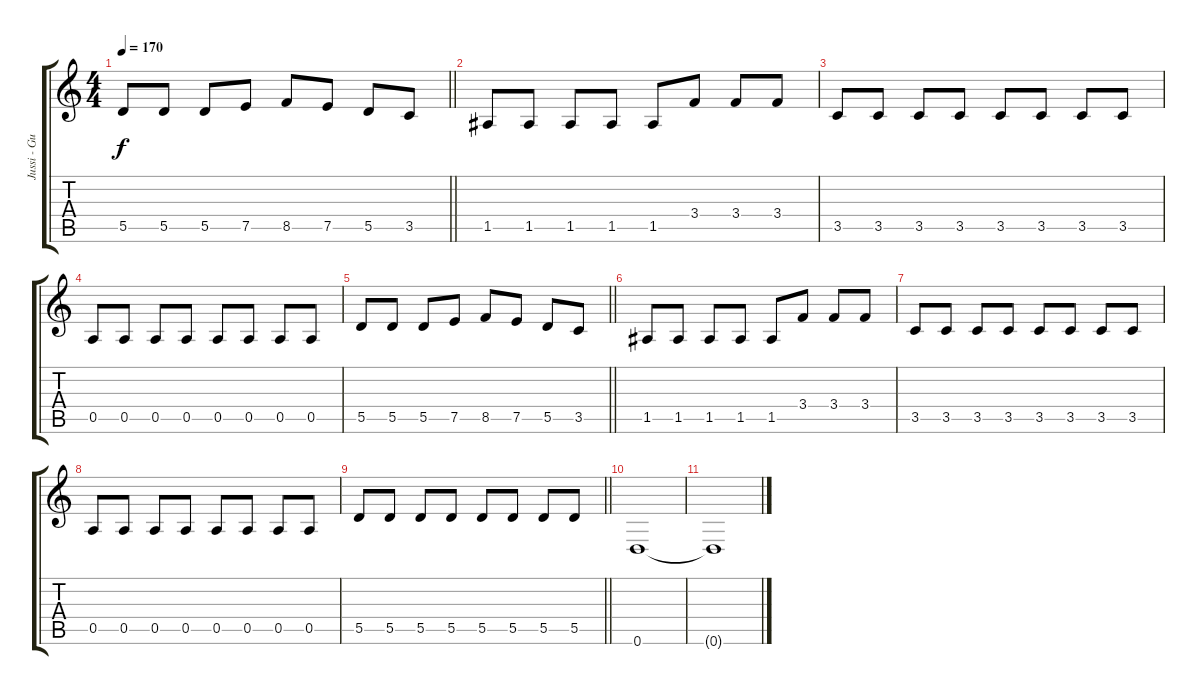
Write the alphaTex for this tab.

\track ("Jussi - Guitar" "Jussi - Gu") {instrument overdrivenguitar}
\staff {score tabs}
\tuning (E4 B3 G3 D3 A2 D2) {hide}
\ts (4 4)
\tempo 170
\clef g2
\barLineRight lightlight
\ks c
5.5.8{dy f} 5.5.8 5.5.8 7.5.8 8.5.8 7.5.8 5.5.8 3.5.8 |
1.5.8 1.5.8 1.5.8 1.5.8 1.5.8 3.4.8 3.4.8 3.4.8 |
3.5.8 3.5.8 3.5.8 3.5.8 3.5.8 3.5.8 3.5.8 3.5.8 |
0.5.8 0.5.8 0.5.8 0.5.8 0.5.8 0.5.8 0.5.8 0.5.8 |
\barLineRight lightlight
5.5.8 5.5.8 5.5.8 7.5.8 8.5.8 7.5.8 5.5.8 3.5.8 |
1.5.8 1.5.8 1.5.8 1.5.8 1.5.8 3.4.8 3.4.8 3.4.8 |
3.5.8 3.5.8 3.5.8 3.5.8 3.5.8 3.5.8 3.5.8 3.5.8 |
0.5.8 0.5.8 0.5.8 0.5.8 0.5.8 0.5.8 0.5.8 0.5.8 |
\barLineRight lightlight
5.5.8 5.5.8 5.5.8 5.5.8 5.5.8 5.5.8 5.5.8 5.5.8 |
0.6.1 |
0.6{t}.1
